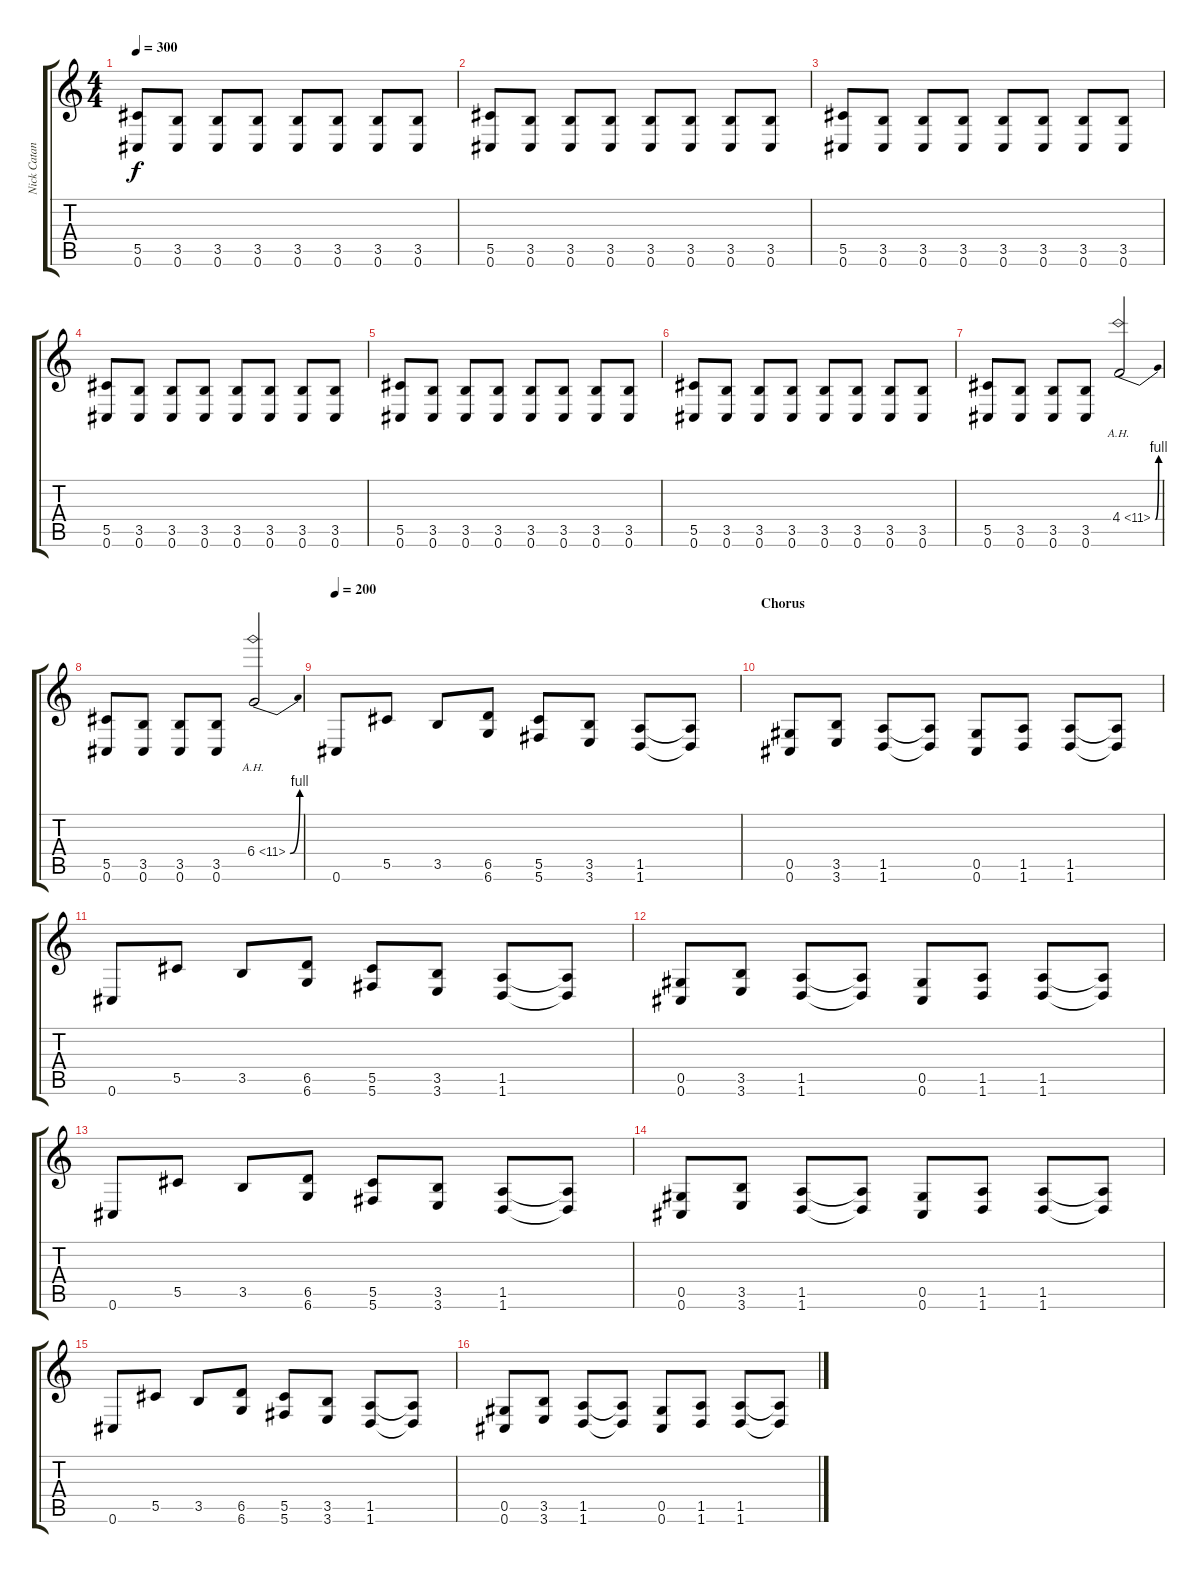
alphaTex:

\track ("Nick Catanese" "Nick Catan") {instrument distortionguitar}
\staff {score tabs}
\tuning (Eb4 Bb3 Gb3 Db3 Ab2 Db2) {hide}
\ts (4 4)
\tempo 300
\clef g2
\ks c
(5.5 0.6).8{dy f} (3.5 0.6).8 (3.5 0.6).8 (3.5 0.6).8 (3.5 0.6).8 (3.5 0.6).8 (3.5 0.6).8 (3.5 0.6).8 |
(5.5 0.6).8 (3.5 0.6).8 (3.5 0.6).8 (3.5 0.6).8 (3.5 0.6).8 (3.5 0.6).8 (3.5 0.6).8 (3.5 0.6).8 |
(5.5 0.6).8 (3.5 0.6).8 (3.5 0.6).8 (3.5 0.6).8 (3.5 0.6).8 (3.5 0.6).8 (3.5 0.6).8 (3.5 0.6).8 |
(5.5 0.6).8 (3.5 0.6).8 (3.5 0.6).8 (3.5 0.6).8 (3.5 0.6).8 (3.5 0.6).8 (3.5 0.6).8 (3.5 0.6).8 |
(5.5 0.6).8 (3.5 0.6).8 (3.5 0.6).8 (3.5 0.6).8 (3.5 0.6).8 (3.5 0.6).8 (3.5 0.6).8 (3.5 0.6).8 |
(5.5 0.6).8 (3.5 0.6).8 (3.5 0.6).8 (3.5 0.6).8 (3.5 0.6).8 (3.5 0.6).8 (3.5 0.6).8 (3.5 0.6).8 |
(5.5 0.6).8 (3.5 0.6).8 (3.5 0.6).8 (3.5 0.6).8 4.4{be (bend 0 0 60 4) ah 7}.2 |
(5.5 0.6).8 (3.5 0.6).8 (3.5 0.6).8 (3.5 0.6).8 6.4{be (bend 0 0 60 4) ah 5}.2 |
\tempo 200
0.6.8 5.5.8 3.5.8 (6.5 6.6).8 (5.5 5.6).8 (3.5 3.6).8 (1.5 1.6).8 (1.5{t} 1.6{t}).8 |
\section ("" "Chorus")
(0.5 0.6).8 (3.5 3.6).8 (1.5 1.6).8 (1.5{t} 1.6{t}).8 (0.5 0.6).8 (1.5 1.6).8 (1.5 1.6).8 (1.5{t} 1.6{t}).8 |
0.6.8 5.5.8 3.5.8 (6.5 6.6).8 (5.5 5.6).8 (3.5 3.6).8 (1.5 1.6).8 (1.5{t} 1.6{t}).8 |
(0.5 0.6).8 (3.5 3.6).8 (1.5 1.6).8 (1.5{t} 1.6{t}).8 (0.5 0.6).8 (1.5 1.6).8 (1.5 1.6).8 (1.5{t} 1.6{t}).8 |
0.6.8 5.5.8 3.5.8 (6.5 6.6).8 (5.5 5.6).8 (3.5 3.6).8 (1.5 1.6).8 (1.5{t} 1.6{t}).8 |
(0.5 0.6).8 (3.5 3.6).8 (1.5 1.6).8 (1.5{t} 1.6{t}).8 (0.5 0.6).8 (1.5 1.6).8 (1.5 1.6).8 (1.5{t} 1.6{t}).8 |
0.6.8 5.5.8 3.5.8 (6.5 6.6).8 (5.5 5.6).8 (3.5 3.6).8 (1.5 1.6).8 (1.5{t} 1.6{t}).8 |
(0.5 0.6).8 (3.5 3.6).8 (1.5 1.6).8 (1.5{t} 1.6{t}).8 (0.5 0.6).8 (1.5 1.6).8 (1.5 1.6).8 (1.5{t} 1.6{t}).8
